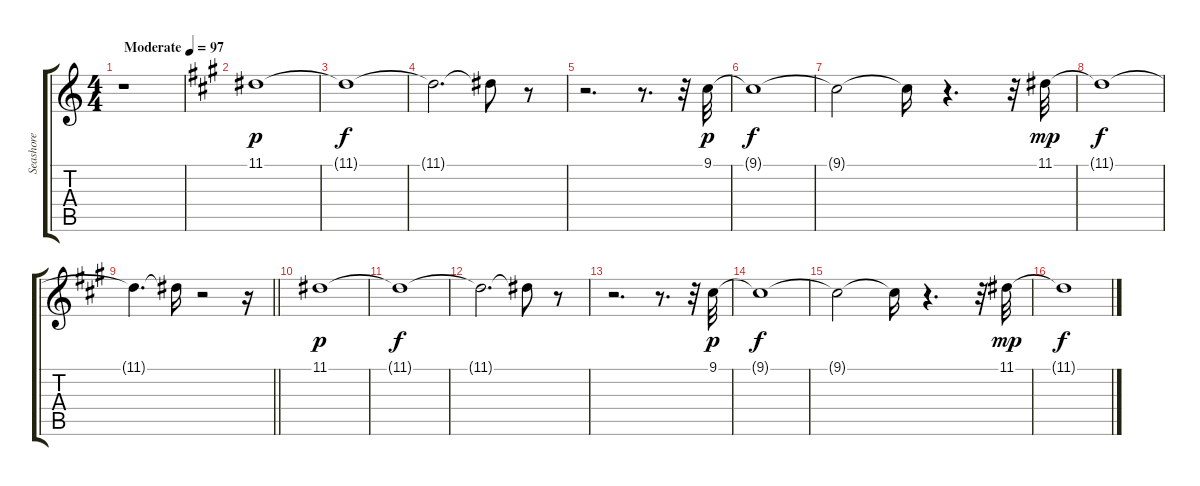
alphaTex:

\track ("Seashore" "Seashore") {instrument seashore}
\staff {score tabs}
\tuning (E4 B3 G3 D3 A2 E2) {hide}
\ts (4 4)
\tempo (97 "Moderate")
\clef g2
\ks c
r.1{dy p instrument seashore} |
\ks a
11.1.1 |
11.1{t}.1{dy f} |
11.1{t}.2{d} 11.1{t}.8 r.8 |
r.2{d} r.8{d} r.32 9.1.32{dy p} |
9.1{t}.1{dy f} |
9.1{t}.2 9.1{t}.16 r.4{d} r.32 11.1.32{dy mp} |
11.1{t}.1{dy f} |
\barLineRight lightlight
11.1{t}.4{d} 11.1{t}.16 r.2 r.16 |
11.1.1{dy p} |
11.1{t}.1{dy f} |
11.1{t}.2{d} 11.1{t}.8 r.8 |
r.2{d} r.8{d} r.32 9.1.32{dy p} |
9.1{t}.1{dy f} |
9.1{t}.2 9.1{t}.16 r.4{d} r.32 11.1.32{dy mp} |
11.1{t}.1{dy f}
